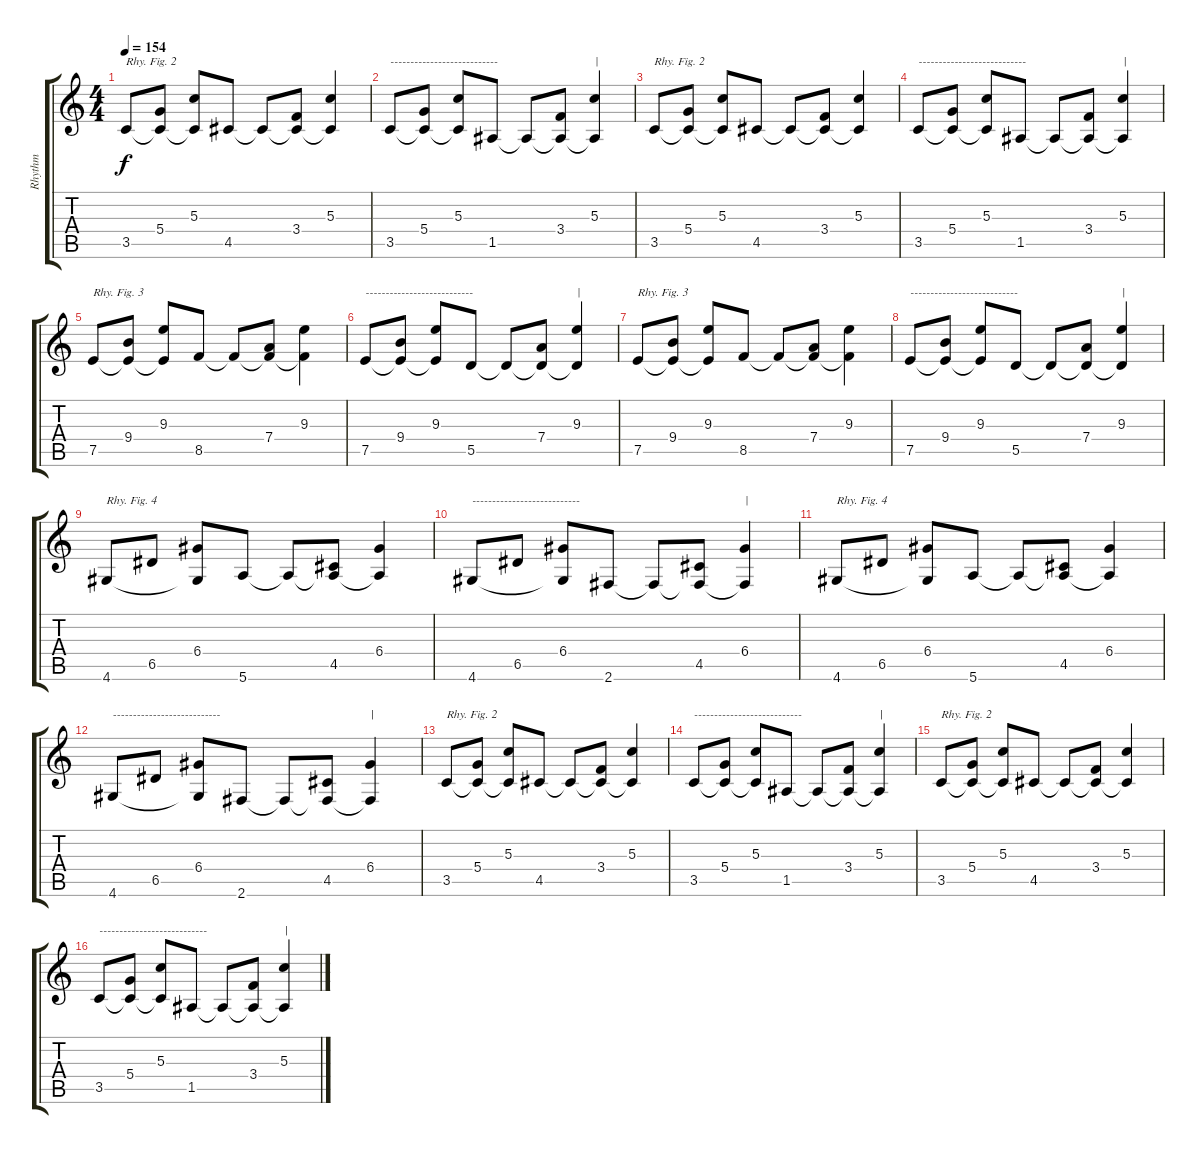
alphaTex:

\track ("Rhythm" "Rhythm") {instrument electricguitarjazz}
\staff {score tabs}
\tuning (E4 B3 G3 D3 A2 E2) {hide}
\ts (4 4)
\tempo 154
\clef g2
\ks c
3.5.8{txt "Rhy. Fig. 2" dy f} (5.4 3.5{t}).8 (5.3 3.5{t}).8 4.5.8 4.5{t}.8 (3.4 4.5{t}).8 (5.3 4.5{t}).4 |
3.5.8{txt "---------------------------"} (5.4 3.5{t}).8 (5.3 3.5{t}).8 1.5.8 1.5{t}.8 (3.4 1.5{t}).8 (5.3 1.5{t}).4{txt "|"} |
3.5.8{txt "Rhy. Fig. 2"} (5.4 3.5{t}).8 (5.3 3.5{t}).8 4.5.8 4.5{t}.8 (3.4 4.5{t}).8 (5.3 4.5{t}).4 |
3.5.8{txt "---------------------------"} (5.4 3.5{t}).8 (5.3 3.5{t}).8 1.5.8 1.5{t}.8 (3.4 1.5{t}).8 (5.3 1.5{t}).4{txt "|"} |
7.5.8{txt "Rhy. Fig. 3"} (9.4 7.5{t}).8 (9.3 7.5{t}).8 8.5.8 8.5{t}.8 (7.4 8.5{t}).8 (9.3 8.5{t}).4 |
7.5.8{txt "---------------------------"} (9.4 7.5{t}).8 (9.3 7.5{t}).8 5.5.8 5.5{t}.8 (7.4 5.5{t}).8 (9.3 5.5{t}).4{txt "|"} |
7.5.8{txt "Rhy. Fig. 3"} (9.4 7.5{t}).8 (9.3 7.5{t}).8 8.5.8 8.5{t}.8 (7.4 8.5{t}).8 (9.3 8.5{t}).4 |
7.5.8{txt "---------------------------"} (9.4 7.5{t}).8 (9.3 7.5{t}).8 5.5.8 5.5{t}.8 (7.4 5.5{t}).8 (9.3 5.5{t}).4{txt "|"} |
4.6.8{txt "Rhy. Fig. 4"} 6.5.8 (6.4 4.6{t}).8 5.6.8 5.6{t}.8 (4.5 5.6{t}).8 (6.4 5.6{t}).4 |
4.6.8{txt "---------------------------"} 6.5.8 (6.4 4.6{t}).8 2.6.8 2.6{t}.8 (4.5 2.6{t}).8 (6.4 2.6{t}).4{txt "|"} |
4.6.8{txt "Rhy. Fig. 4"} 6.5.8 (6.4 4.6{t}).8 5.6.8 5.6{t}.8 (4.5 5.6{t}).8 (6.4 5.6{t}).4 |
4.6.8{txt "---------------------------"} 6.5.8 (6.4 4.6{t}).8 2.6.8 2.6{t}.8 (4.5 2.6{t}).8 (6.4 2.6{t}).4{txt "|"} |
3.5.8{txt "Rhy. Fig. 2"} (5.4 3.5{t}).8 (5.3 3.5{t}).8 4.5.8 4.5{t}.8 (3.4 4.5{t}).8 (5.3 4.5{t}).4 |
3.5.8{txt "---------------------------"} (5.4 3.5{t}).8 (5.3 3.5{t}).8 1.5.8 1.5{t}.8 (3.4 1.5{t}).8 (5.3 1.5{t}).4{txt "|"} |
3.5.8{txt "Rhy. Fig. 2"} (5.4 3.5{t}).8 (5.3 3.5{t}).8 4.5.8 4.5{t}.8 (3.4 4.5{t}).8 (5.3 4.5{t}).4 |
3.5.8{txt "---------------------------"} (5.4 3.5{t}).8 (5.3 3.5{t}).8 1.5.8 1.5{t}.8 (3.4 1.5{t}).8 (5.3 1.5{t}).4{txt "|"}
